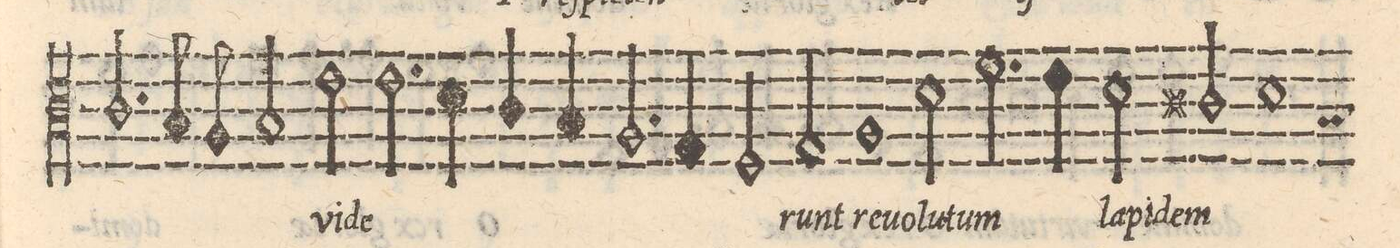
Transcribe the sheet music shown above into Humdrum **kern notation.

**kern	**text
*I"ALTVS	*
*clefC3	*
*k[]	*
*met(C|)	*
*M2/1	*
2.c/	.
8B/	.
8A/	.
=9-	=9-
2B/	-tes
*	*Xij
2e\	vi-
2.e\	-de-
4d\	.
=10-	=10-
4c/	.
4B/	.
2.A/	.
4G/	.
2F/	.
=11-	=11-
2G/	-runt
1A	re-
2d\	-uo-
=12-	=12-
2.f\	-lu-
4e\	-tum
2d\	la-
2c#X/	-pi-
=13-	=13-
1d	-dem
*custos:B	*
*-	*-
